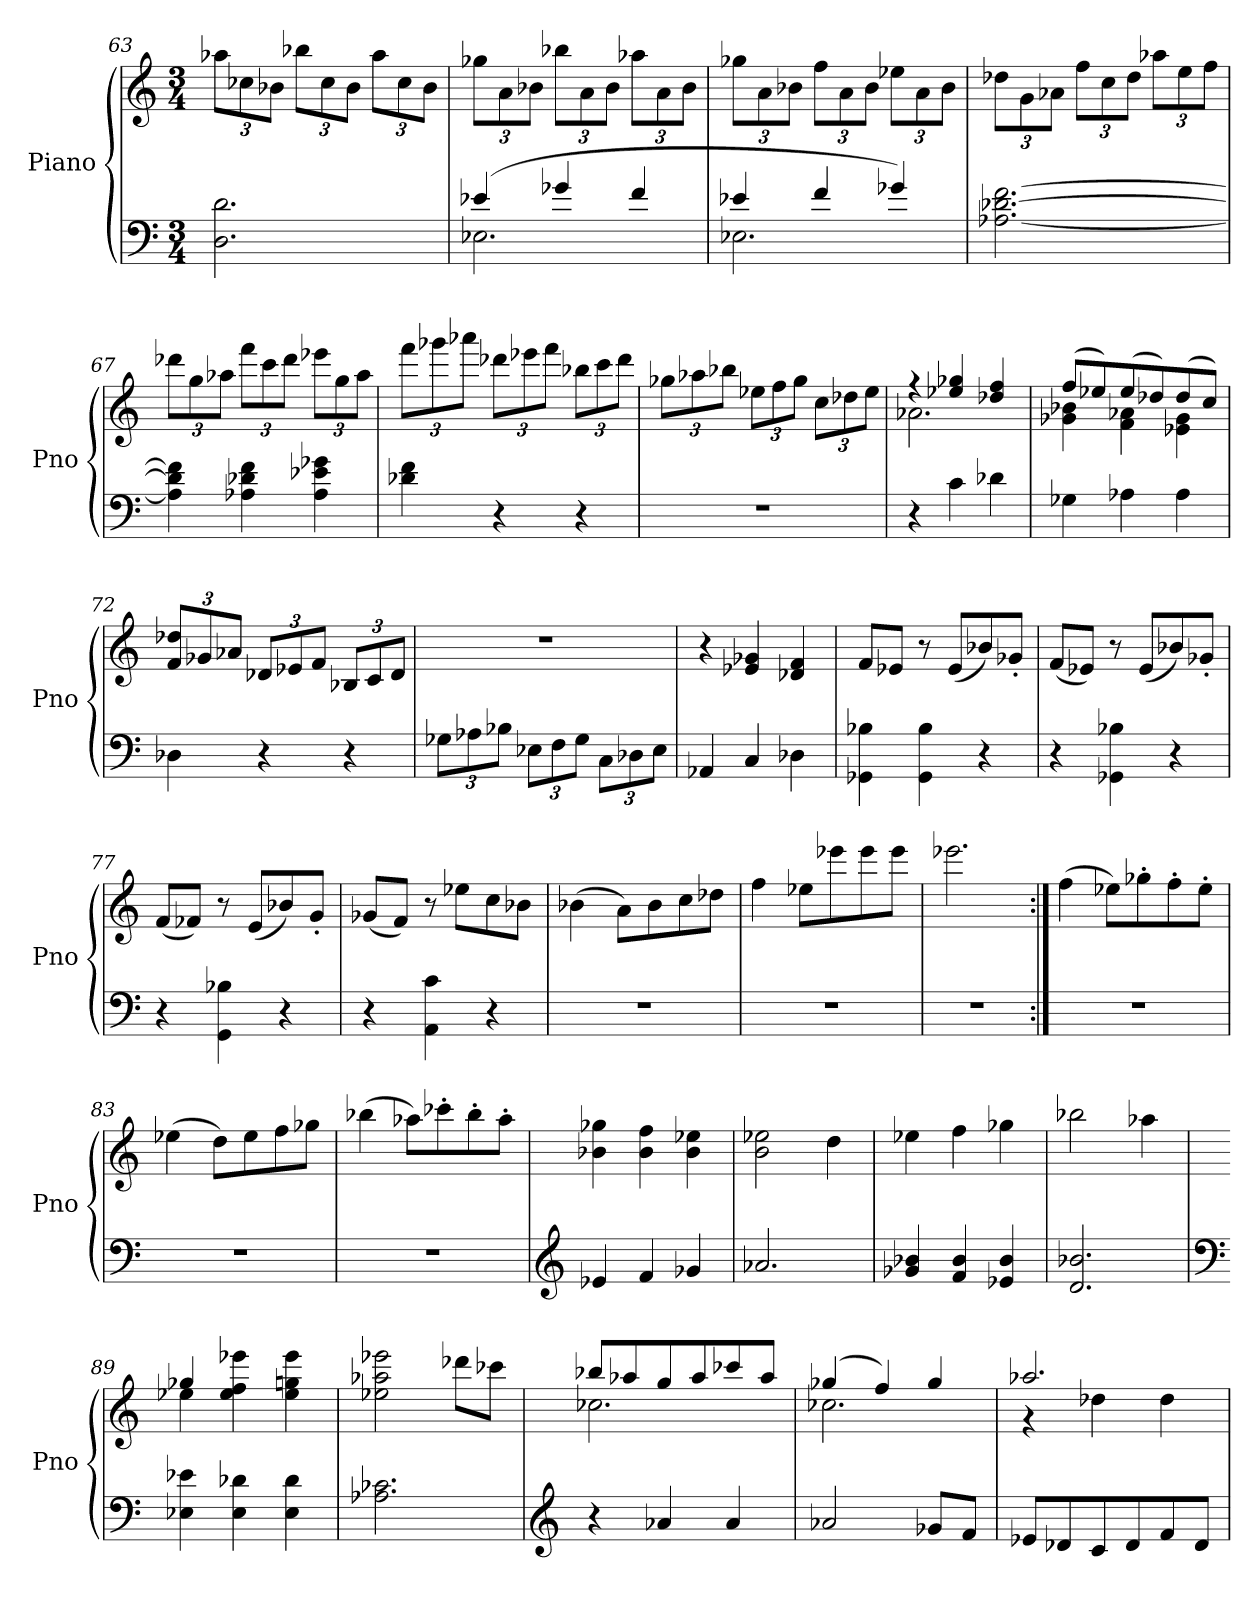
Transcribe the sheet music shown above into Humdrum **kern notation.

**kern	**kern
*part1	*part1
*staff2	*staff1
*I"Piano	*
*I'Pno	*
*clefF4	*clefG2
*k[]	*k[]
*M3/4	*M3/4
=63	=63
2.D\ 2.d\	12aa-X\L
.	12cc-X\
.	12b-X\J
.	12bb-X\L
.	12cc-\
.	12b-\J
.	12aa-\L
.	12cc-\
.	12b-\J
=64	=64
*^	*
(4e-X/	2.E-X\	12gg-X\L
.	.	12a\
.	.	12b-X\J
4g-X/	.	12bb-X\L
.	.	12a\
.	.	12b-\J
4f/	.	12aa-X\L
.	.	12a\
.	.	12b-\J
=65	=65	=65
4e-X/	2.E-X\	12gg-X\L
.	.	12a\
.	.	12b-X\J
4f/	.	12ff\L
.	.	12a\
.	.	12b-\J
4g-X/)	.	12ee-X\L
.	.	12a\
.	.	12b-\J
*v	*v	*
=66	=66
[2.A-X\ [2.d-X\ [2.f\	12dd-X\L
.	12g\
.	12a-X\J
.	12ff\L
.	12cc\
.	12dd-\J
.	12aa-X\L
.	12ee\
.	12ff\J
=67	=67
4A-]\ 4d-]\ 4f]\	12ddd-X\L
.	12gg\
.	12aa-X\J
4A-X\ 4d-X\ 4f\	12fff\L
.	12ccc\
.	12ddd-\J
4A-\ 4e-X\ 4g-X\	12eee-X\L
.	12gg\
.	12aa-\J
=68	=68
4d-X\ 4f\	12fff\L
.	12ggg-X\
.	12aaa-X\J
4r	12ddd-X\L
.	12eee-X\
.	12fff\J
4r	12bb-X\L
.	12ccc\
.	12ddd-\J
=69	=69
2.r	12gg-X\L
.	12aa-X\
.	12bb-X\J
.	12ee-X\L
.	12ff\
.	12gg-\J
.	12cc\L
.	12dd-X\
.	12ee-\J
=70	=70
*	*^
4r	4r	2.a-X\
4c\	4ee-X/ 4gg-X/	.
4d-X\	4dd-X/ 4ff/	.
=71	=71	=71
4G-X\	(8ff/L	4g-X\ 4b-X\
.	8ee-X/)	.
4A-X\	(8ee-/	4f\ 4a-X\
.	8dd-X/)	.
4A-\	(8dd-/	4e-X\ 4g-\
.	8cc/J)	.
*	*v	*v
=72	=72
4D-X\	12f/ 12dd-X/L
.	12g-X/
.	12a-X/J
4r	12d-X/L
.	12e-X/
.	12f/J
4r	12B-X/L
.	12c/
.	12d-/J
=73	=73
12G-X\L	2.r
12A-X\	.
12B-X\J	.
12E-X\L	.
12F\	.
12G-\J	.
12C\L	.
12D-X\	.
12E-\J	.
=74	=74
4AA-X/	4r
4C/	4e-X/ 4g-X/
4D-X\	4d-X/ 4f/
=75	=75
4GG-X\ 4B-X\	8f/L
.	8e-X/J
4GG-\ 4B-\	8r
.	(8e-/L
4r	8b-X/)
.	8g-X'/J
=76	=76
4r	(8f/L
.	8e-X/J)
4GG-X\ 4B-X\	8r
.	(8e-/L
4r	8b-X/)
.	8g-X'/J
=77	=77
4r	(8f/L
.	8f-X/J)
4GG\ 4B-X\	8r
.	(8e/L
4r	8b-X/)
.	8g'/J
=78	=78
4r	(8g-X/L
.	8f/J)
4AA\ 4c\	8r
.	8ee-X\L
4r	8cc\
.	8b-X\J
=79	=79
2.r	(4b-X\
.	8a\L)
.	8b-\
.	8cc\
.	8dd-X\J
=80	=80
2.r	4ff\
.	8ee-X\L
.	8eee-X\
.	8eee-\
.	8eee-\J
=81	=81
2.r	2.eee-X\
=82:|!	=82:|!
2.r	(4ff\
.	8ee-X\L)
.	8gg-X'\
.	8ff'\
.	8ee-'\J
=83	=83
2.r	(4ee-X\
.	8dd\L)
.	8ee-\
.	8ff\
.	8gg-X\J
=84	=84
2.r	(4bb-X\
.	8aa-X\L)
.	8ccc-X'\
.	8bb-'\
.	8aa-'\J
=85	=85
*clefG2	*
4e-X/	4b-X\ 4gg-X\
4f/	4b-\ 4ff\
4g-X/	4b-\ 4ee-X\
=86	=86
2.a-X/	2b\ 2ee-X\
.	4dd\
=87	=87
4g-X/ 4b-X/	4ee-X\
4f/ 4b-/	4ff\
4e-X/ 4b-/	4gg-X\
=88	=88
2.d/ 2.b-X/	2bb-X\
.	4aa-X\
=89	=89
*clefF4	*
*	*^
4E-X\ 4e-X\	4ee-X\	4gg-X/
4E-\ 4d-X\	4ee-\ 4ff\ 4eee-X\	2ryy
4E-\ 4d-\	4ee-\ 4ggn\ 4eee-\	.
*	*v	*v
=90	=90
2.A-X\ 2.c-X\	2ee-X\ 2aa-X\ 2eee-X\
.	8ddd-X\L
.	8ccc-X\J
=91	=91
*clefG2	*
*	*^
4r	8bb-X/L	2.cc-X\
.	8aa-X/	.
4a-X/	8gg/	.
.	8aa-/	.
4a-/	8ccc-X/	.
.	8aa-/J	.
=92	=92	=92
2a-X/	(4gg-X/	2.cc-X\
.	4ff/)	.
8g-X/L	4gg-/	.
8f/J	.	.
=93	=93	=93
8e-X/L	2.aa-X/	4r
8d-X/	.	.
8c/	.	4dd-X\
8d-/	.	.
8f/	.	4dd-\
8d-/J	.	.
*	*v	*v
=	=
*-	*-
